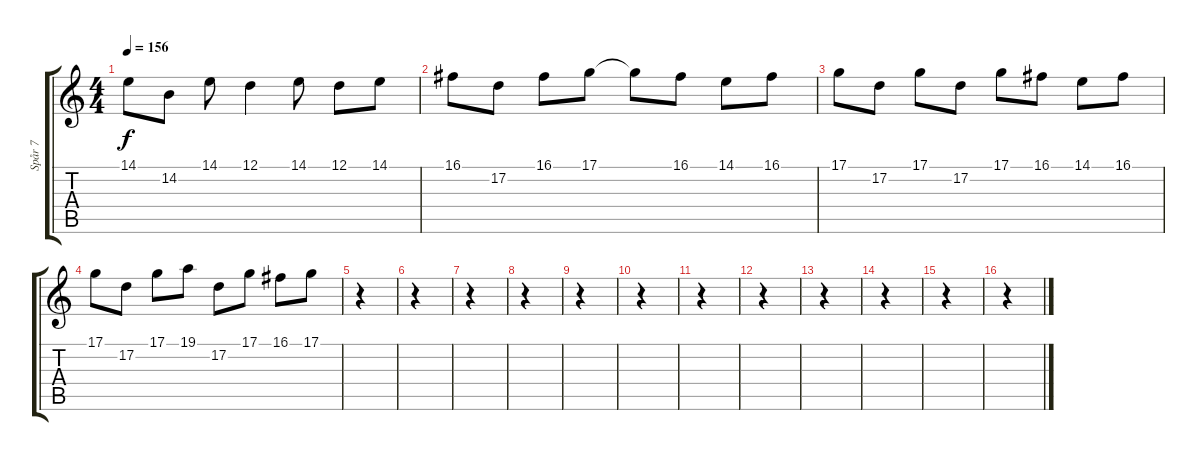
\track ("Spår 7" "Spår 7") {instrument lead2sawtooth}
\staff {score tabs}
\tuning (D4 A3 F3 C3 G2 C2) {hide}
\ts (4 4)
\tempo 156
\clef g2
\ks c
14.1.8{dy f} 14.2.8 14.1.8 12.1.4 14.1.8 12.1.8 14.1.8 |
16.1.8 17.2.8 16.1.8 17.1.8 17.1{t}.8 16.1.8 14.1.8 16.1.8 |
17.1.8 17.2.8 17.1.8 17.2.8 17.1.8 16.1.8 14.1.8 16.1.8 |
17.1.8 17.2.8 17.1.8 19.1.8 17.2.8 17.1.8 16.1.8 17.1.8 |
r.4 |
r.4 |
r.4 |
r.4 |
r.4 |
r.4 |
r.4 |
r.4 |
r.4 |
r.4 |
r.4 |
r.4
